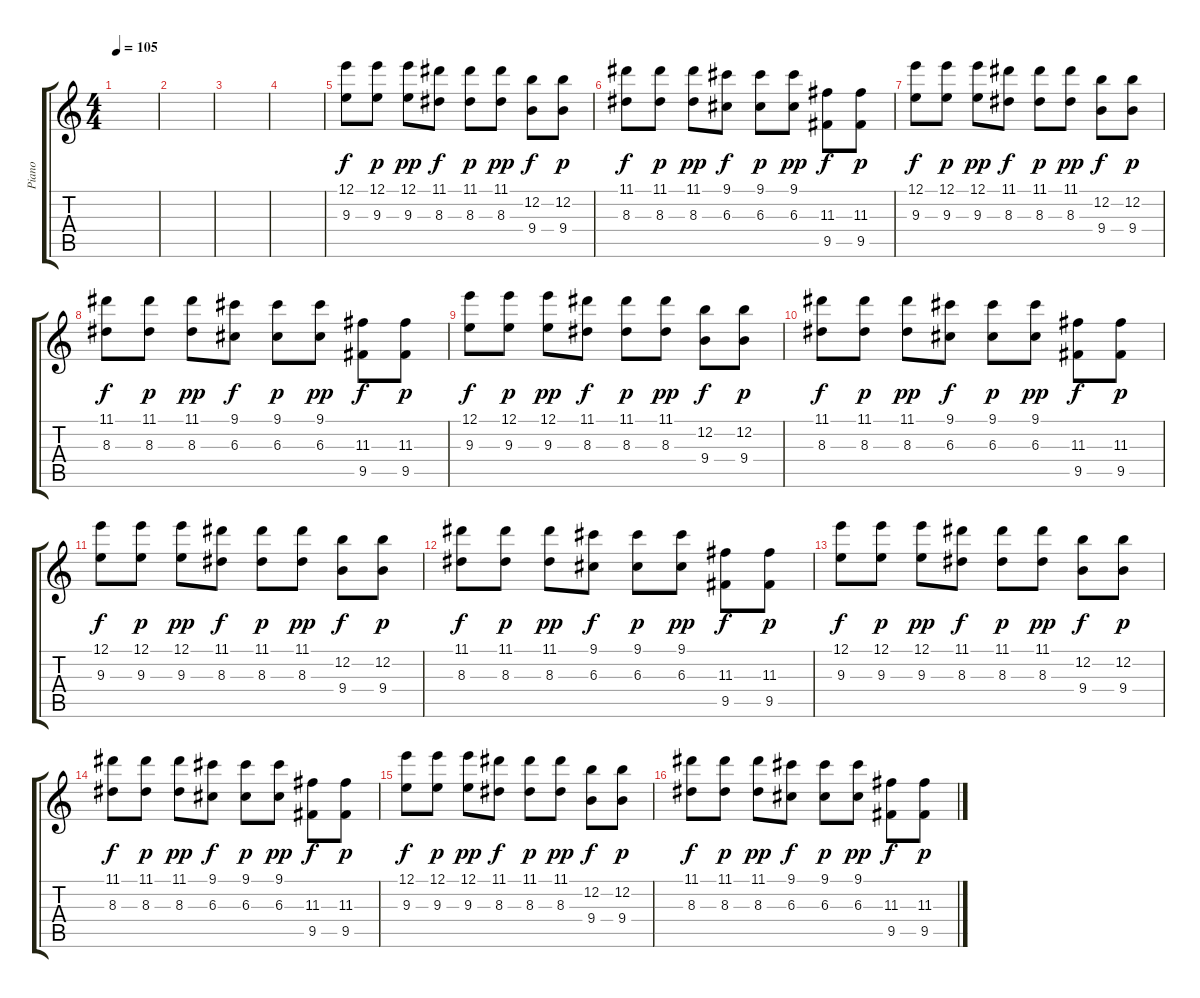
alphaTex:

\track ("Piano" "Piano") {instrument acousticgrandpiano}
\staff {score tabs}
\tuning (E5 B4 G4 D4 A3 E3) {hide}
\ts (4 4)
\tempo 105
\clef g2
\ks c
|
|
|
|
(12.1 9.3).8{dy f volume 11} (12.1 9.3).8{dy p} (12.1 9.3).8{dy pp} (11.1 8.3).8{dy f} (11.1 8.3).8{dy p} (11.1 8.3).8{dy pp} (12.2 9.4).8{dy f} (12.2 9.4).8{dy p} |
(11.1 8.3).8{dy f} (11.1 8.3).8{dy p} (11.1 8.3).8{dy pp} (9.1 6.3).8{dy f} (9.1 6.3).8{dy p} (9.1 6.3).8{dy pp} (11.3 9.5).8{dy f} (11.3 9.5).8{dy p} |
(12.1 9.3).8{dy f} (12.1 9.3).8{dy p} (12.1 9.3).8{dy pp} (11.1 8.3).8{dy f} (11.1 8.3).8{dy p} (11.1 8.3).8{dy pp} (12.2 9.4).8{dy f} (12.2 9.4).8{dy p} |
(11.1 8.3).8{dy f} (11.1 8.3).8{dy p} (11.1 8.3).8{dy pp} (9.1 6.3).8{dy f} (9.1 6.3).8{dy p} (9.1 6.3).8{dy pp} (11.3 9.5).8{dy f} (11.3 9.5).8{dy p} |
(12.1 9.3).8{dy f} (12.1 9.3).8{dy p} (12.1 9.3).8{dy pp} (11.1 8.3).8{dy f} (11.1 8.3).8{dy p} (11.1 8.3).8{dy pp} (12.2 9.4).8{dy f} (12.2 9.4).8{dy p} |
(11.1 8.3).8{dy f} (11.1 8.3).8{dy p} (11.1 8.3).8{dy pp} (9.1 6.3).8{dy f} (9.1 6.3).8{dy p} (9.1 6.3).8{dy pp} (11.3 9.5).8{dy f} (11.3 9.5).8{dy p} |
(12.1 9.3).8{dy f} (12.1 9.3).8{dy p} (12.1 9.3).8{dy pp} (11.1 8.3).8{dy f} (11.1 8.3).8{dy p} (11.1 8.3).8{dy pp} (12.2 9.4).8{dy f} (12.2 9.4).8{dy p} |
(11.1 8.3).8{dy f} (11.1 8.3).8{dy p} (11.1 8.3).8{dy pp} (9.1 6.3).8{dy f} (9.1 6.3).8{dy p} (9.1 6.3).8{dy pp} (11.3 9.5).8{dy f} (11.3 9.5).8{dy p} |
(12.1 9.3).8{dy f} (12.1 9.3).8{dy p} (12.1 9.3).8{dy pp} (11.1 8.3).8{dy f} (11.1 8.3).8{dy p} (11.1 8.3).8{dy pp} (12.2 9.4).8{dy f} (12.2 9.4).8{dy p} |
(11.1 8.3).8{dy f} (11.1 8.3).8{dy p} (11.1 8.3).8{dy pp} (9.1 6.3).8{dy f} (9.1 6.3).8{dy p} (9.1 6.3).8{dy pp} (11.3 9.5).8{dy f} (11.3 9.5).8{dy p} |
(12.1 9.3).8{dy f} (12.1 9.3).8{dy p} (12.1 9.3).8{dy pp} (11.1 8.3).8{dy f} (11.1 8.3).8{dy p} (11.1 8.3).8{dy pp} (12.2 9.4).8{dy f} (12.2 9.4).8{dy p} |
(11.1 8.3).8{dy f} (11.1 8.3).8{dy p} (11.1 8.3).8{dy pp} (9.1 6.3).8{dy f} (9.1 6.3).8{dy p} (9.1 6.3).8{dy pp} (11.3 9.5).8{dy f} (11.3 9.5).8{dy p}
